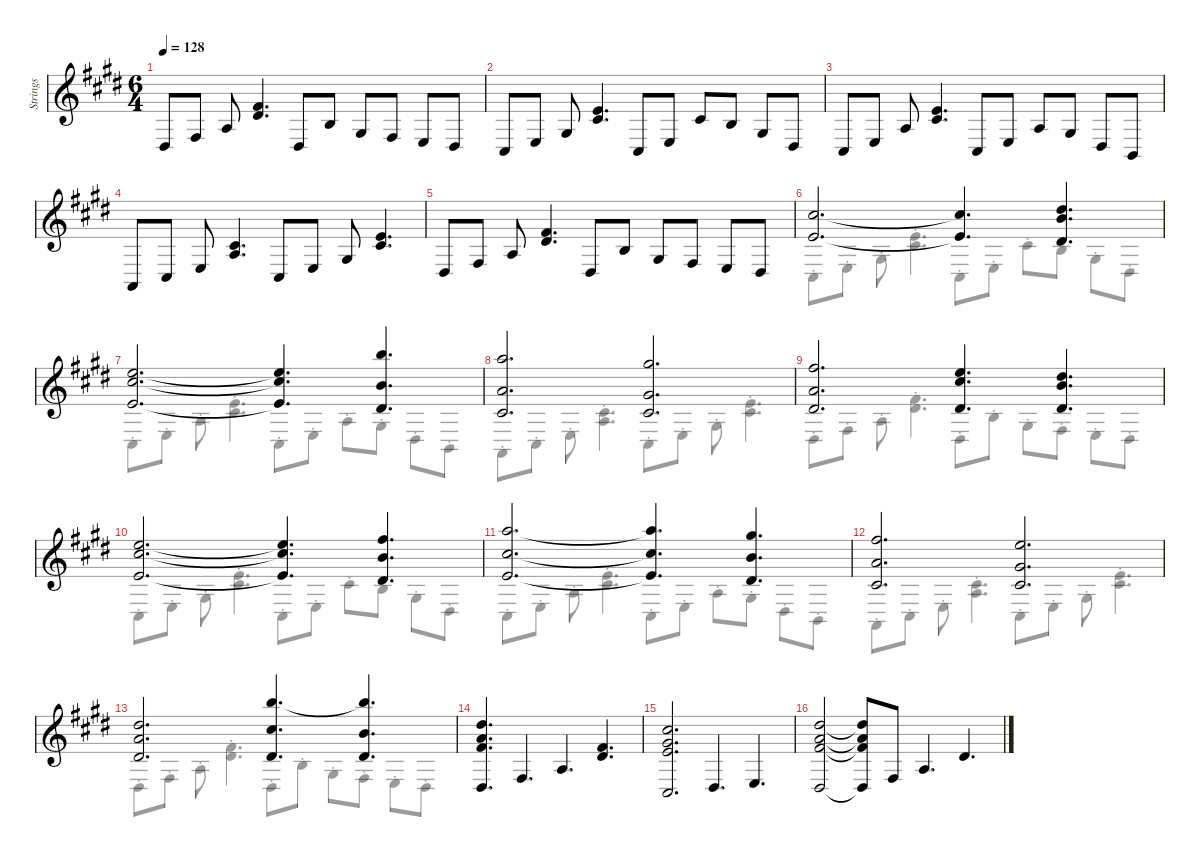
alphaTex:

\defaultSystemsLayout 4
\hideDynamics
\bracketExtendMode nobrackets
\firstSystemTrackNameMode fullname
\otherSystemsTrackNameMode fullname
\otherSystemsTrackNameOrientation horizontal
\track ("Strings" "vln.") {mute instrument stringensemble1}
\staff {score}
\tuning (E4 B3 G3 D3 A2 C2)
\voice
\ts (6 4)
\tempo 128
\clef g2
\ks e
1.4{acc #}.8{dy mp beam Up} 4.4{acc #}.8{beam Up} 2.3{acc forcenatural}.8{beam Up} (2.1{acc #} 4.2{acc #}).4{d beam Up} 1.4{acc #}.8{beam Up} 0.2{acc forcenatural}.8{beam Up} 1.3{acc #}.8{beam Up} 4.4{acc #}.8{beam Up} 2.4{acc forcenatural}.8{beam Up} 1.4{acc #}.8{beam Up} |
4.5{acc #}.8{beam Up} 2.4{acc forcenatural}.8{beam Up} 1.3{acc #}.8{beam Up} (0.1{acc forcenatural} 2.2{acc #}).4{d beam Up} 4.5{acc #}.8{beam Up} 2.4{acc forcenatural}.8{beam Up} 2.2{acc #}.8{beam Up} 0.2{acc forcenatural}.8{beam Up} 1.3{acc #}.8{beam Up} 1.4{acc #}.8{beam Up} |
4.5{acc #}.8{beam Up} 2.4{acc forcenatural}.8{beam Up} 2.3{acc forcenatural}.8{beam Up} (0.1{acc forcenatural} 2.2{acc #}).4{d beam Up} 4.5{acc #}.8{beam Up} 2.4{acc forcenatural}.8{beam Up} 2.3{acc forcenatural}.8{beam Up} 1.3{acc #}.8{beam Up} 1.4{acc #}.8{beam Up} 2.5{acc forcenatural}.8{beam Up} |
0.5{acc forcenatural}.8{beam Up} 4.5{acc #}.8{beam Up} 2.4{acc forcenatural}.8{beam Up} (2.2{acc #} 2.3{acc forcenatural}).4{d beam Up} 4.5{acc #}.8{beam Up} 2.4{acc forcenatural}.8{beam Up} 1.3{acc #}.8{beam Up} (0.1{acc forcenatural} 2.2{acc #}).4{d beam Up} |
1.4{acc #}.8{beam Up} 4.4{acc #}.8{beam Up} 2.3{acc forcenatural}.8{beam Up} (2.1{acc #} 4.2{acc #}).4{d beam Up} 1.4{acc #}.8{beam Up} 0.2{acc forcenatural}.8{beam Up} 1.3{acc #}.8{beam Up} 4.4{acc #}.8{beam Up} 2.4{acc forcenatural}.8{beam Up} 1.4{acc #}.8{beam Up} |
(9.1{acc #} 9.3{acc forcenatural}).2{d dy ppp beam Up} (9.1{t acc #} 9.3{t acc forcenatural}).4{d beam Up} (11.1{acc #} 12.2{acc forcenatural} 13.4{acc #}).4{d beam Up} |
(12.1{acc forcenatural} 14.2{acc #} 14.4{acc forcenatural}).2{d beam Up} (12.1{t acc forcenatural} 14.2{t acc #} 14.4{t acc forcenatural}).4{d beam Up} (19.1{acc forcenatural} 16.3{acc forcenatural} 18.5{acc #}).4{d beam Up} |
(17.1{acc forcenatural} 19.4{acc forcenatural} 16.5{acc #}).2{d beam Up} (16.1{acc #} 18.4{acc #} 16.5{acc #}).2{d beam Up} |
(19.2{acc #} 19.4{acc forcenatural} 18.5{acc #}).2{d beam Up} (17.2{acc forcenatural} 18.3{acc #} 18.5{acc #}).4{d beam Up} (16.2{acc #} 16.3{acc forcenatural} 18.5{acc #}).4{d beam Up} |
(12.1{acc forcenatural} 14.2{acc #} 9.3{acc forcenatural}).2{d beam Up} (12.1{t acc forcenatural} 14.2{t acc #} 9.3{t acc forcenatural}).4{d dy f beam Up} (14.1{acc #} 12.2{acc forcenatural} 13.4{acc #}).4{d dy ppp beam Up} |
(17.1{acc forcenatural} 14.2{acc #} 14.4{acc forcenatural}).2{d beam Up} (17.1{t acc forcenatural} 14.2{t acc #} 14.4{t acc forcenatural}).4{d beam Up} (16.1{acc #} 16.3{acc forcenatural} 18.5{acc #}).4{d beam Up} |
(14.1{acc #} 14.3{acc forcenatural} 16.5{acc #}).2{d beam Up} (17.2{acc forcenatural} 18.4{acc #} 16.5{acc #}).2{d beam Up} |
(20.3{acc #} 19.4{acc forcenatural} 18.5{acc #}).2{d beam Up} (19.1{acc forcenatural} 18.3{acc #} 18.5{acc #}).4{d beam Up} (19.1{t acc forcenatural} 16.3{acc forcenatural} 18.5{acc #}).4{d dy f beam Up} |
(16.2{acc #} 14.3{acc forcenatural} 16.4{acc #} 15.6{acc #}).4{d dy mp beam Up} 18.6{acc #}.4{d dy f beam Up} 12.5{acc forcenatural}.4{d beam Up} (11.3{acc #} 13.4{acc #}).4{d beam Up} |
(14.2{acc #} 13.3{acc #} 14.4{acc forcenatural} 13.6{acc #}).2{d dy mp beam Up} 15.6{acc #}.4{d dy f beam Up} 16.6{acc forcenatural}.4{d beam Up} |
(16.2{acc #} 14.3{acc forcenatural} 16.4{acc #} 15.6{acc #}).2{dy mp beam Up} (16.2{t acc #} 14.3{t acc forcenatural} 16.4{t acc #} 15.6{t acc #}).8{dy f beam Up} 18.6{acc #}.8{beam Up} 12.5{acc forcenatural}.4{d beam Up} 13.4{acc #}.4{d beam Up}
\voice
\clef g2
\ottava regular
\simile none
\ks e
|
|
|
|
|
4.5{st acc #}.8{beam Down} 2.4{st acc forcenatural}.8{beam Down} 1.3{st acc #}.8{beam Down} (0.1{st acc forcenatural} 2.2{st acc #}).4{d beam Down} 4.5{st acc #}.8{beam Down} 2.4{st acc forcenatural}.8{beam Down} 2.2{st acc #}.8{beam Down} 0.2{st acc forcenatural}.8{beam Down} 1.3{st acc #}.8{beam Down} 1.4{st acc #}.8{beam Down} |
4.5{st acc #}.8{beam Down} 2.4{st acc forcenatural}.8{beam Down} 2.3{st acc forcenatural}.8{beam Down} (0.1{st acc forcenatural} 2.2{st acc #}).4{d beam Down} 4.5{st acc #}.8{beam Down} 2.4{st acc forcenatural}.8{beam Down} 2.3{st acc forcenatural}.8{beam Down} 1.3{st acc #}.8{beam Down} 1.4{st acc #}.8{beam Down} 2.5{st acc forcenatural}.8{beam Down} |
0.5{st acc forcenatural}.8{beam Down} 4.5{st acc #}.8{beam Down} 2.4{st acc forcenatural}.8{beam Down} (2.2{st acc #} 2.3{st acc forcenatural}).4{d beam Down} 4.5{st acc #}.8{beam Down} 2.4{st acc forcenatural}.8{beam Down} 1.3{st acc #}.8{beam Down} (0.1{st acc forcenatural} 2.2{st acc #}).4{d beam Down} |
1.4{st acc #}.8{beam Down} 4.4{st acc #}.8{beam Down} 2.3{st acc forcenatural}.8{beam Down} (2.1{st acc #} 4.2{st acc #}).4{d beam Down} 1.4{st acc #}.8{beam Down} 0.2{st acc forcenatural}.8{beam Down} 1.3{st acc #}.8{beam Down} 4.4{st acc #}.8{beam Down} 2.4{st acc forcenatural}.8{beam Down} 1.4{st acc #}.8{beam Down} |
4.5{st acc #}.8{beam Down} 2.4{st acc forcenatural}.8{beam Down} 1.3{st acc #}.8{beam Down} (0.1{st acc forcenatural} 2.2{st acc #}).4{d beam Down} 4.5{st acc #}.8{beam Down} 2.4{st acc forcenatural}.8{beam Down} 2.2{st acc #}.8{beam Down} 0.2{st acc forcenatural}.8{beam Down} 1.3{st acc #}.8{beam Down} 1.4{st acc #}.8{beam Down} |
4.5{st acc #}.8{beam Down} 2.4{st acc forcenatural}.8{beam Down} 2.3{st acc forcenatural}.8{beam Down} (0.1{st acc forcenatural} 2.2{st acc #}).4{d beam Down} 4.5{st acc #}.8{beam Down} 2.4{st acc forcenatural}.8{beam Down} 2.3{st acc forcenatural}.8{beam Down} 1.3{st acc #}.8{beam Down} 1.4{st acc #}.8{beam Down} 2.5{st acc forcenatural}.8{beam Down} |
0.5{st acc forcenatural}.8{beam Down} 4.5{st acc #}.8{beam Down} 2.4{st acc forcenatural}.8{beam Down} (2.2{st acc #} 2.3{st acc forcenatural}).4{d beam Down} 4.5{st acc #}.8{beam Down} 2.4{st acc forcenatural}.8{beam Down} 1.3{st acc #}.8{beam Down} (0.1{st acc forcenatural} 2.2{st acc #}).4{d beam Down} |
1.4{st acc #}.8{beam Down} 4.4{st acc #}.8{beam Down} 2.3{st acc forcenatural}.8{beam Down} (2.1{st acc #} 4.2{st acc #}).4{d beam Down} 1.4{st acc #}.8{beam Down} 0.2{st acc forcenatural}.8{beam Down} 1.3{st acc #}.8{beam Down} 4.4{st acc #}.8{beam Down} 2.4{st acc forcenatural}.8{beam Down} 1.4{st acc #}.8{beam Down} |
|
|
